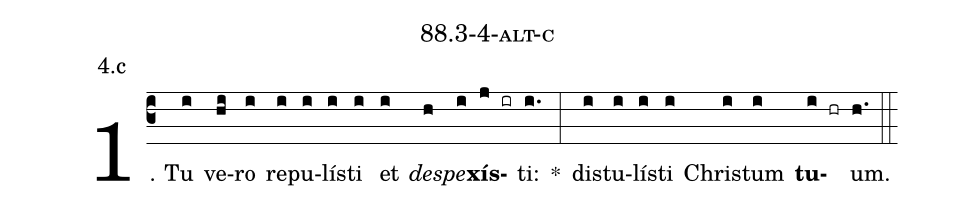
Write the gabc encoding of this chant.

name: 88.3-4-alt-c;
annotation: 4.c;
%%
(c3)1. Tu(i) ve(hi)ro(i) re(i)pu(i)lís(i)ti(i) et(i) <i>de</i>(h)<i>spe</i>(i)<b>xís</b>(j ir)ti:(i.) *(:) dis(i)tu(i)lís(i)ti(i) Chris(i)tum(i) <b>tu</b>(i hr)um.(h.) (::)


%E(i) u(i) o(i) u(i) a(i) e.(h.) (::)
